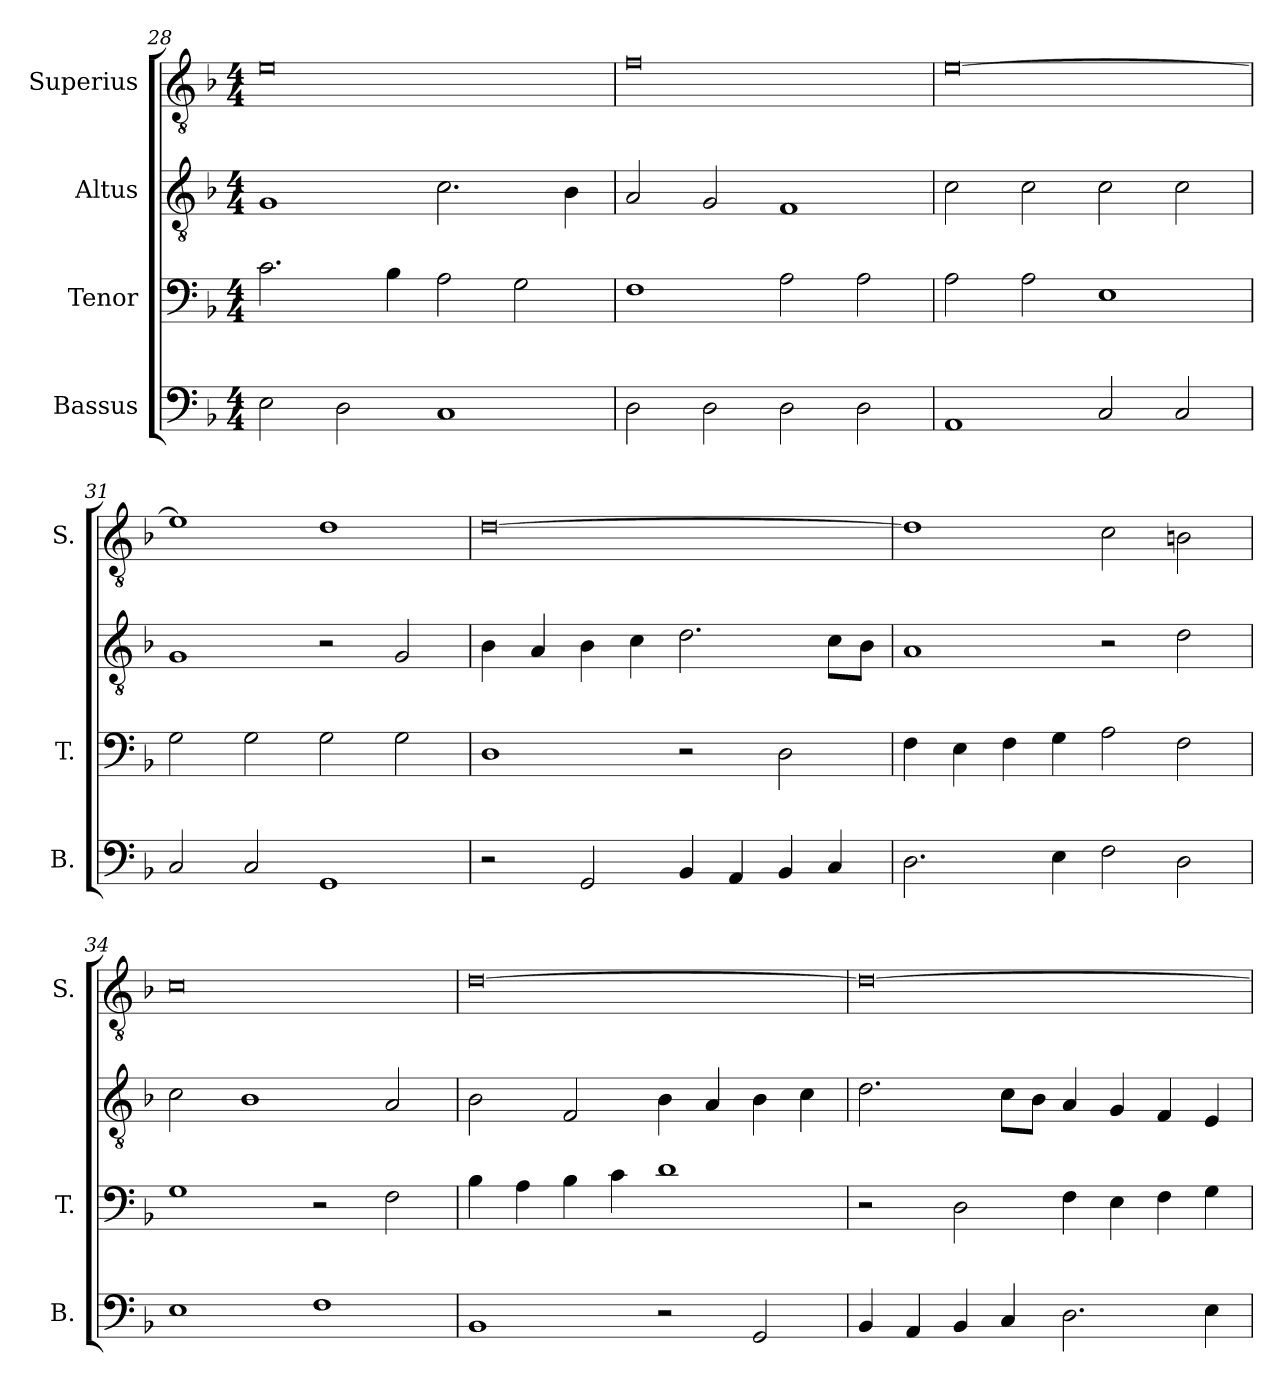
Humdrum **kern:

**kern	**kern	**kern	**kern
*part4	*part3	*part2	*part1
*staff4	*staff3	*staff2	*staff1
*I"Bassus	*I"Tenor	*I"Altus	*I"Superius
*I'B.	*I'T.	*	*I'S.
*clefF4	*clefF4	*clefGv2	*clefGv2
*	*	*ITrd7c12	*ITrd7c12
*k[b-]	*k[b-]	*k[b-]	*k[b-]
*F:	*F:	*F:	*F:
*M4/4	*M4/4	*M4/4	*M4/4
=28	=28	=28	=28
2Ei\	2.ci\	1GGi	0Ei
2Di\	.	.	.
.	4B-i\	.	.
1Ci	2Ai\	2.Ci\	.
.	2Gi\	.	.
.	.	4BB-i\	.
=29	=29	=29	=29
2Di\	1Fi	2AAi/	0Fi
2Di\	.	2GGi/	.
2Di\	2Ai\	1FFi	.
2Di\	2Ai\	.	.
=30	=30	=30	=30
1AAi	2Ai\	2Ci\	[>0Ei
.	2Ai\	2Ci\	.
2Ci/	1Ei	2Ci\	.
2Ci/	.	2Ci\	.
!!LO:PB:g=z
=31	=31	=31	=31
2Ci/	2Gi\	1GGi	1Ei]
2Ci/	2Gi\	.	.
1GGi	2Gi\	2r	1Di
.	2Gi\	2GGi/	.
=32	=32	=32	=32
2r	1Di	4BB-i\	[>0Di
.	.	4AAi/	.
2GGi/	.	4BB-i\	.
.	.	4Ci\	.
4BB-i/	2r	2.Di\	.
4AAi/	.	.	.
4BB-i/	2Di\	.	.
4Ci/	.	8Ci\L	.
.	.	8BB-i\J	.
=33	=33	=33	=33
2.Di\	4Fi\	1AAi	1Di]
.	4Ei\	.	.
.	4Fi\	.	.
4Ei\	4Gi\	.	.
2Fi\	2Ai\	2r	2Ci\
2Di\	2Fi\	2Di\	2BBni\
=34	=34	=34	=34
1Ei	1Gi	2Ci\	0Ci
.	.	1BB-i	.
1Fi	2r	.	.
.	2Fi\	2AAi/	.
!!LO:LB:g=z
=35	=35	=35	=35
1BB-i	4B-i\	2BB-i\	[>0Di
.	4Ai\	.	.
.	4B-i\	2FFi/	.
.	4ci\	.	.
2r	1di	4BB-i\	.
.	.	4AAi/	.
2GGi/	.	4BB-i\	.
.	.	4Ci\	.
=36	=36	=36	=36
4BB-i/	2r	2.Di\	0Di_>
4AAi/	.	.	.
4BB-i/	2Di\	.	.
4Ci/	.	8Ci\L	.
.	.	8BB-i\J	.
2.Di\	4Fi\	4AAi/	.
.	4Ei\	4GGi/	.
.	4Fi\	4FFi/	.
4Ei\	4Gi\	4EEi/	.
=	=	=	=
*-	*-	*-	*-
